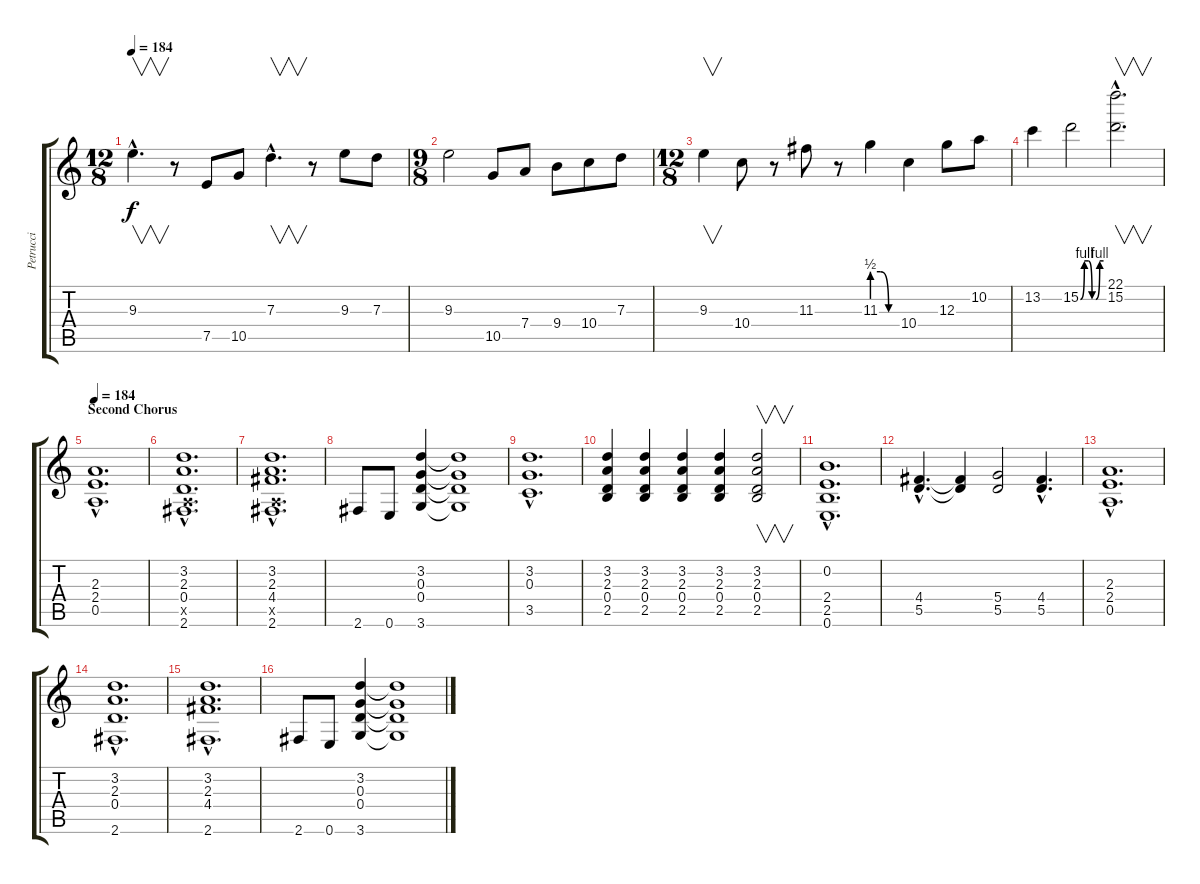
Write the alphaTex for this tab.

\track ("Petrucci" "Petrucci") {instrument distortionguitar}
\staff {score tabs}
\tuning (E4 B3 G3 D3 A2 E2) {hide}
\ts (12 8)
\tempo 184
\clef g2
\ks c
9.3{hac}.4{v d dy f} r.8 7.5.8 10.5.8 7.3{hac}.4{v d} r.8 9.3.8 7.3.8 |
\ts (9 8)
9.3.2 10.5.8 7.4.8 9.4.8 10.4.8 7.3.8 |
\ts (12 8)
9.3.4{v} 10.4.8 r.8 11.3.8 r.8 11.3{be (custom 0 2 20 2 40 0 60 0)}.4 10.4.4 12.3.8 10.2.8 |
13.2.4 15.2{be (custom 0 0 10 4 20 4 30 0 40 0 50 4 60 4)}.2 (22.1{hac} 15.2{hac}).2{v d} |
\section ("" "Second Chorus")
\tempo 184
(2.3{hac} 2.4{hac} 0.5{hac}).1{d} |
(3.2{hac} 2.3{hac} 0.4{hac} 0.5{hac x} 2.6{hac}).1{d} |
(3.2{hac} 2.3{hac} 4.4{hac} 0.5{hac x} 2.6{hac}).1{d} |
2.6.8 0.6.8 (3.2 0.3 0.4 3.6).4 (3.2{t} 0.3{t} 0.4{t} 3.6{t}).1 |
(3.2{hac} 0.3{hac} 3.5{hac}).1{d} |
(3.2 2.3 0.4 2.5).4 (3.2 2.3 0.4 2.5).4 (3.2 2.3 0.4 2.5).4 (3.2 2.3 0.4 2.5).4 (3.2 2.3 0.4 2.5).2{v} |
(0.2{hac} 2.4{hac} 2.5{hac} 0.6{hac}).1{d} |
(4.4{hac} 5.5{hac}).4{d} (4.4{t} 5.5{t}).4 (5.4 5.5).2 (4.4{hac} 5.5{hac}).4{d} |
(2.3{hac} 2.4{hac} 0.5{hac}).1{d} |
(3.2{hac} 2.3{hac} 0.4{hac} 2.6{hac}).1{d} |
(3.2{hac} 2.3{hac} 4.4{hac} 2.6{hac}).1{d} |
2.6.8 0.6.8 (3.2 0.3 0.4 3.6).4 (3.2{t} 0.3{t} 0.4{t} 3.6{t}).1
